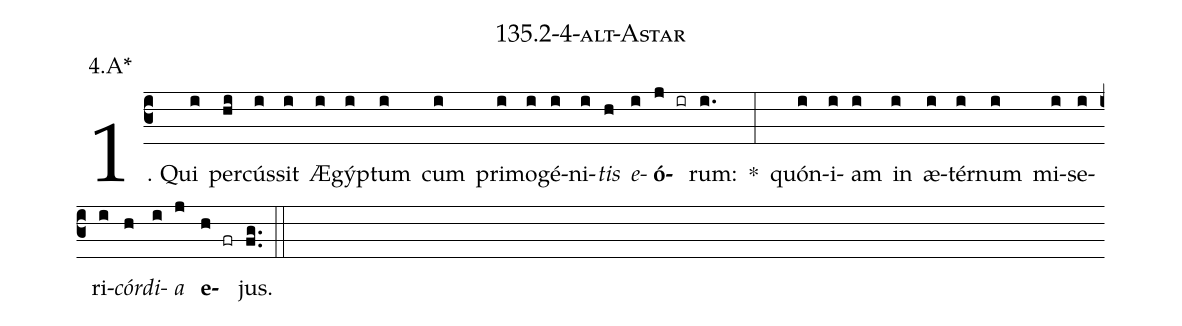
name: 135.2-4-alt-Astar;
annotation: 4.A*;
%%
(c3)1. Qui(i) per(hi)cús(i)sit(i) Æ(i)gýp(i)tum(i) cum(i) pri(i)mo(i)gé(i)ni(i)<i>tis</i>(h) <i>e</i>(i)<b>ó</b>(j ir)rum:(i.) *(:) quón(i)i(i)am(i) in(i) æ(i)tér(i)num(i) mi(i)se(i)ri(i)<i>cór</i>(h)<i>di</i>(i)<i>a</i>(j) <b>e</b>(h fr)jus.(fg..) (::)
